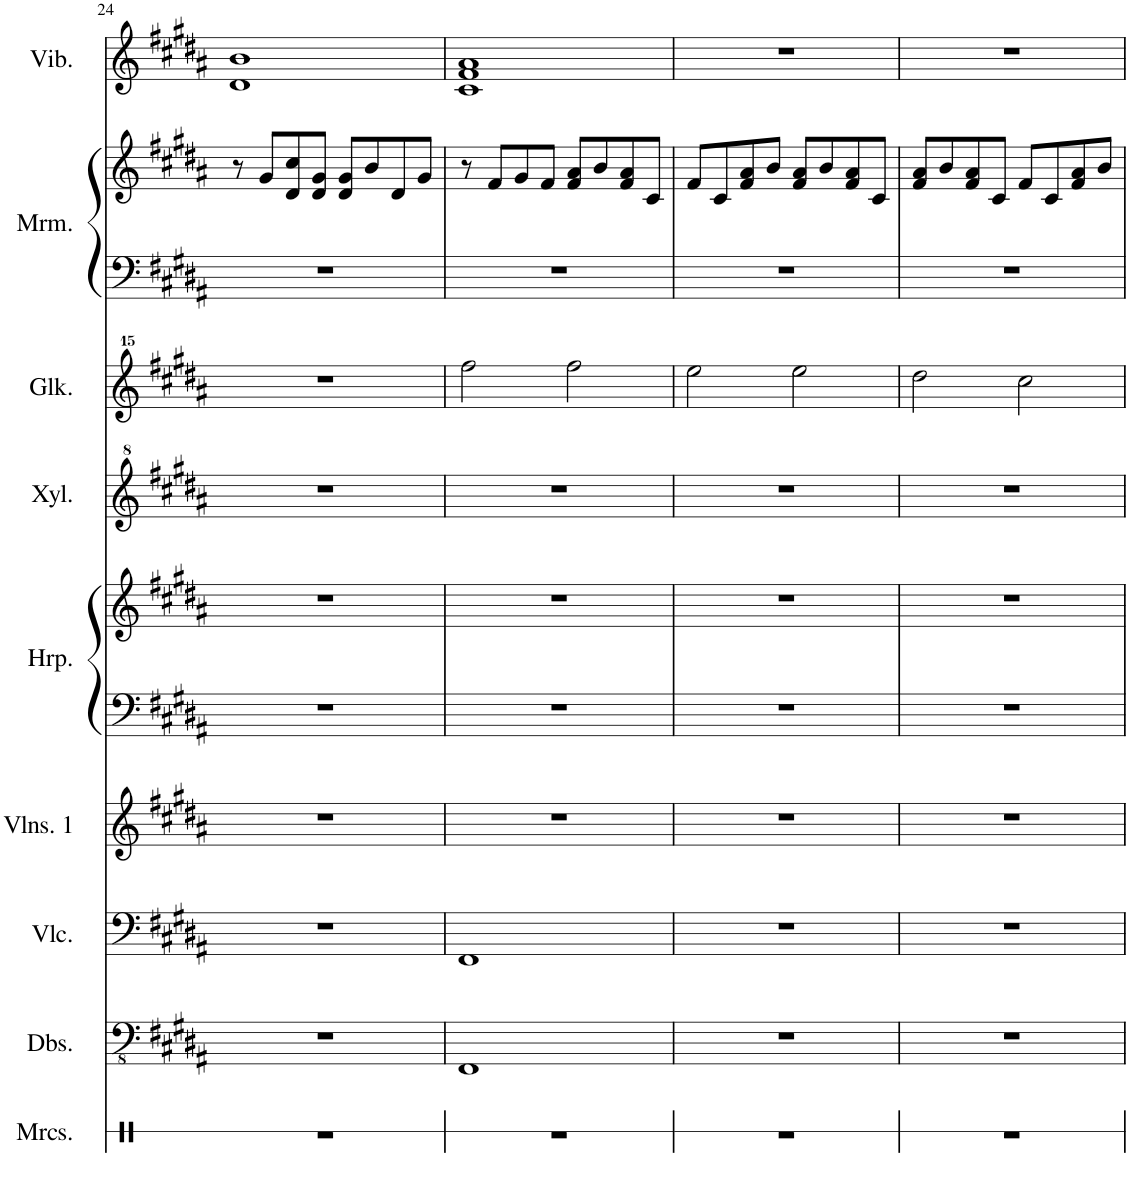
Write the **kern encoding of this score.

**kern	**kern	**kern	**kern	**kern	**kern	**kern	**kern	**kern	**kern	**kern
*part9	*part8	*part7	*part6	*part5	*part5	*part4	*part3	*part2	*part2	*part1
*staff11	*staff10	*staff9	*staff8	*staff7	*staff6	*staff5	*staff4	*staff3	*staff2	*staff1
*I"Maracas	*I"Double Basses	*I"Violoncello	*I"Violins 1	*I"Harp	*	*I"Xylophone	*I"Glockenspiel	*I"Marimba	*	*I"Vibraphone
*I'Mrcs.	*I'Dbs.	*I'Vlc.	*I'Vlns. 1	*I'Hrp.	*	*I'Xyl.	*I'Glk.	*I'Mrm.	*	*I'Vib.
!!LO:PB:g=z
*clefX	*clefFv4	*clefF4	*clefG2	*clefF4	*clefG2	*clefG^2	*clefG^^2	*clefF4	*clefG2	*clefG2
*k[]	*k[f#c#g#d#a#]	*k[f#c#g#d#a#]	*k[f#c#g#d#a#]	*k[f#c#g#d#a#]	*k[f#c#g#d#a#]	*k[f#c#g#d#a#]	*k[f#c#g#d#a#]	*k[f#c#g#d#a#]	*k[f#c#g#d#a#]	*k[f#c#g#d#a#]
*M4/4	*M4/4	*M4/4	*M4/4	*M4/4	*M4/4	*M4/4	*M4/4	*M4/4	*M4/4	*M4/4
=24	=24	=24	=24	=24	=24	=24	=24	=24	=24	=24
1r	1r	1r	1r	1r	1r	1r	1r	1r	8r	1d# 1b
.	.	.	.	.	.	.	.	.	8g#/L	.
.	.	.	.	.	.	.	.	.	8d#/ 8cc#/	.
.	.	.	.	.	.	.	.	.	8d#/ 8g#/J	.
.	.	.	.	.	.	.	.	.	8d#/ 8g#/L	.
.	.	.	.	.	.	.	.	.	8b/	.
.	.	.	.	.	.	.	.	.	8d#/	.
.	.	.	.	.	.	.	.	.	8g#/J	.
=25	=25	=25	=25	=25	=25	=25	=25	=25	=25	=25
1r	1FFF#	1FF#	1r	1r	1r	1r	2ffff#\	1r	8r	1c# 1f# 1a#
.	.	.	.	.	.	.	.	.	8f#/L	.
.	.	.	.	.	.	.	.	.	8g#/	.
.	.	.	.	.	.	.	.	.	8f#/J	.
.	.	.	.	.	.	.	2ffff#\	.	8f#/ 8a#/L	.
.	.	.	.	.	.	.	.	.	8b/	.
.	.	.	.	.	.	.	.	.	8f#/ 8a#/	.
.	.	.	.	.	.	.	.	.	8c#/J	.
=26	=26	=26	=26	=26	=26	=26	=26	=26	=26	=26
1r	1r	1r	1r	1r	1r	1r	2eeee\	1r	8f#/L	1r
.	.	.	.	.	.	.	.	.	8c#/	.
.	.	.	.	.	.	.	.	.	8f#/ 8a#/	.
.	.	.	.	.	.	.	.	.	8b/J	.
.	.	.	.	.	.	.	2eeee\	.	8f#/ 8a#/L	.
.	.	.	.	.	.	.	.	.	8b/	.
.	.	.	.	.	.	.	.	.	8f#/ 8a#/	.
.	.	.	.	.	.	.	.	.	8c#/J	.
=27	=27	=27	=27	=27	=27	=27	=27	=27	=27	=27
1r	1r	1r	1r	1r	1r	1r	2dddd#\	1r	8f#/ 8a#/L	1r
.	.	.	.	.	.	.	.	.	8b/	.
.	.	.	.	.	.	.	.	.	8f#/ 8a#/	.
.	.	.	.	.	.	.	.	.	8c#/J	.
.	.	.	.	.	.	.	2cccc#\	.	8f#/L	.
.	.	.	.	.	.	.	.	.	8c#/	.
.	.	.	.	.	.	.	.	.	8f#/ 8a#/	.
.	.	.	.	.	.	.	.	.	8b/J	.
=	=	=	=	=	=	=	=	=	=	=
*-	*-	*-	*-	*-	*-	*-	*-	*-	*-	*-
